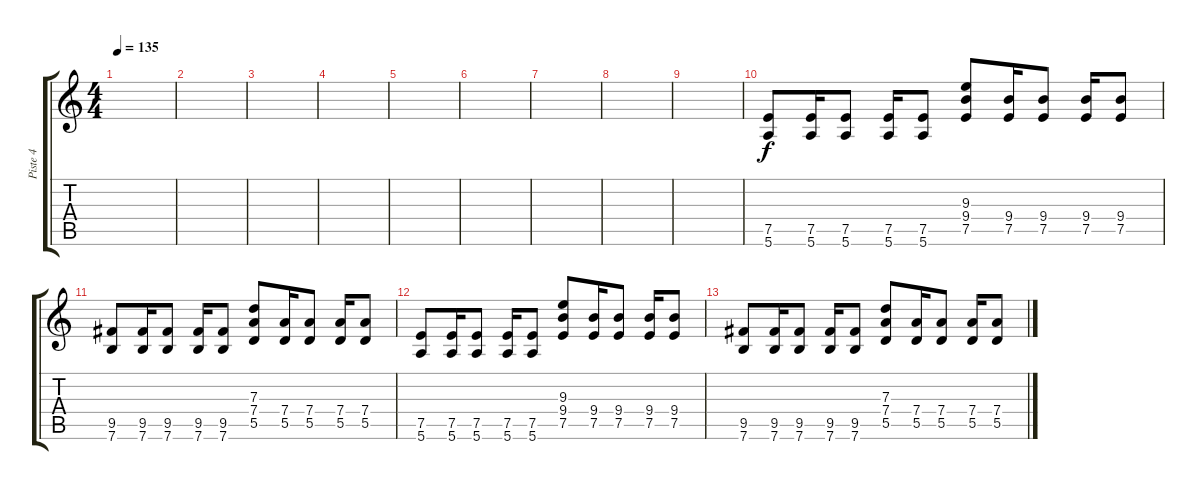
\track ("Piste 4" "Piste 4") {instrument distortionguitar}
\staff {score tabs}
\tuning (E4 B3 G3 D3 A2 E2) {hide}
\ts (4 4)
\tempo 135
\clef g2
\ks c
|
|
|
|
|
|
|
|
|
(7.5 5.6).8{dy f volume 11} (7.5 5.6).16 (7.5 5.6).8 (7.5 5.6).16 (7.5 5.6).8 (9.3 9.4 7.5).8 (9.4 7.5).16 (9.4 7.5).8 (9.4 7.5).16 (9.4 7.5).8 |
(9.5 7.6).8 (9.5 7.6).16 (9.5 7.6).8 (9.5 7.6).16 (9.5 7.6).8 (7.3 7.4 5.5).8 (7.4 5.5).16 (7.4 5.5).8 (7.4 5.5).16 (7.4 5.5).8 |
(7.5 5.6).8{volume 11} (7.5 5.6).16 (7.5 5.6).8 (7.5 5.6).16 (7.5 5.6).8 (9.3 9.4 7.5).8 (9.4 7.5).16 (9.4 7.5).8 (9.4 7.5).16 (9.4 7.5).8 |
(9.5 7.6).8 (9.5 7.6).16 (9.5 7.6).8 (9.5 7.6).16 (9.5 7.6).8 (7.3 7.4 5.5).8 (7.4 5.5).16 (7.4 5.5).8 (7.4 5.5).16 (7.4 5.5).8
